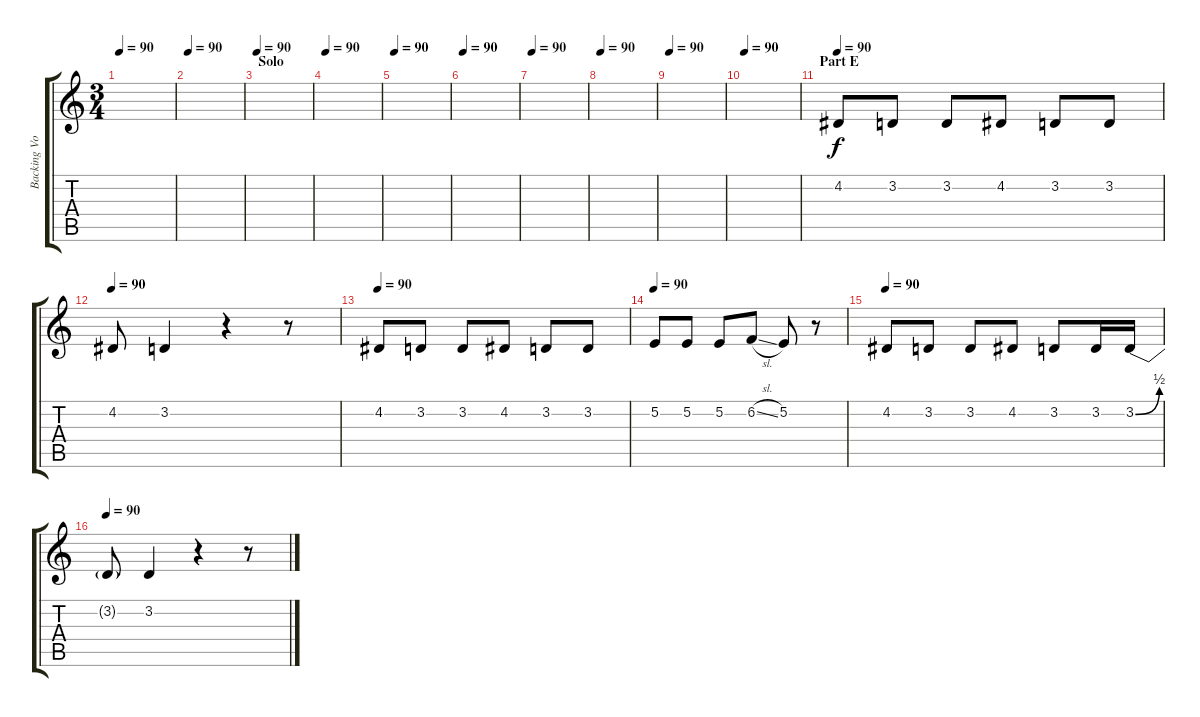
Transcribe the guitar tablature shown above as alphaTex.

\track ("Backing Vocals - John Frusciante" "Backing Vo") {instrument oboe}
\staff {score tabs}
\tuning (E4 B3 G3 D3 A2 E2) {hide}
\ts (3 4)
\tempo 90
\clef g2
\ks c
|
\tempo 90
|
\section ("" "Solo")
\tempo 90
|
\tempo 90
|
\tempo 90
|
\tempo 90
|
\tempo 90
|
\tempo 90
|
\tempo 90
|
\tempo 90
|
\section ("" "Part E")
\tempo 90
4.2.8 3.2.8 3.2.8 4.2.8 3.2.8 3.2.8 |
\tempo 90
4.2.8 3.2.4 r.4 r.8 |
\tempo 90
4.2.8 3.2.8 3.2.8 4.2.8 3.2.8 3.2.8 |
\tempo 90
5.2.8 5.2.8 5.2.8 6.2{sl}.8 5.2.8 r.8 |
\tempo 90
4.2.8 3.2.8 3.2.8 4.2.8 3.2.8 3.2.16 3.2{be (bend 0 0 60 2)}.16 |
\tempo 90
3.2{t}.8 3.2.4 r.4 r.8
